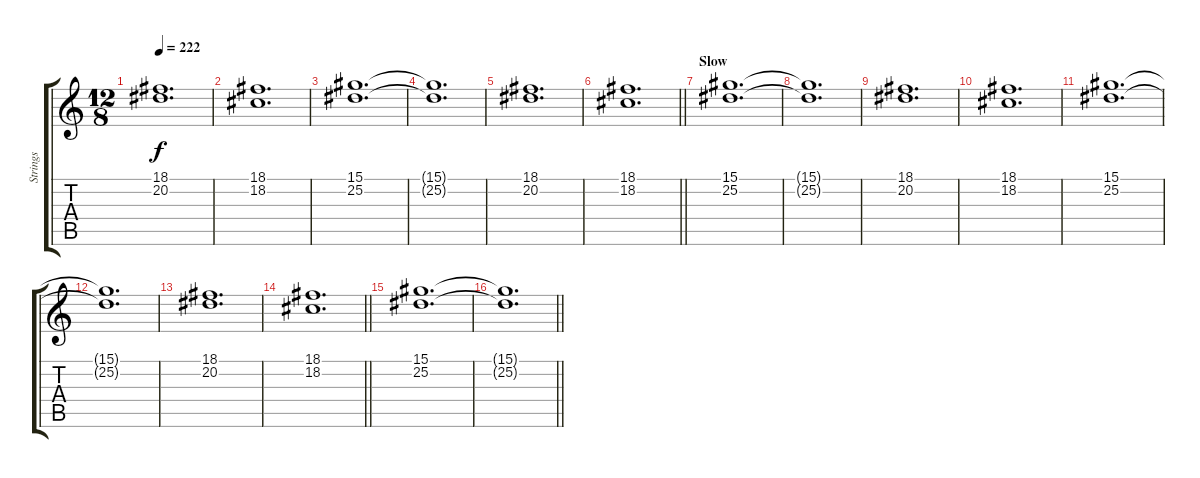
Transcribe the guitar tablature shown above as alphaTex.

\track ("Strings" "Strings") {instrument stringensemble1}
\staff {score tabs}
\tuning (C4 G3 Eb3 Bb2 F2 C2) {hide}
\ts (12 8)
\tempo 222
\clef g2
\ks c
(18.1 20.2).1{d dy f} |
(18.1 18.2).1{d} |
(15.1 25.2).1{d} |
(15.1{t} 25.2{t}).1{d} |
(18.1 20.2).1{d} |
\barLineRight lightlight
(18.1 18.2).1{d} |
\section ("" "Slow")
(15.1 25.2).1{d} |
(15.1{t} 25.2{t}).1{d} |
(18.1 20.2).1{d} |
(18.1 18.2).1{d} |
(15.1 25.2).1{d} |
(15.1{t} 25.2{t}).1{d} |
(18.1 20.2).1{d} |
\barLineRight lightlight
(18.1 18.2).1{d} |
(15.1 25.2).1{d} |
\barLineRight lightlight
(15.1{t} 25.2{t}).1{d}
